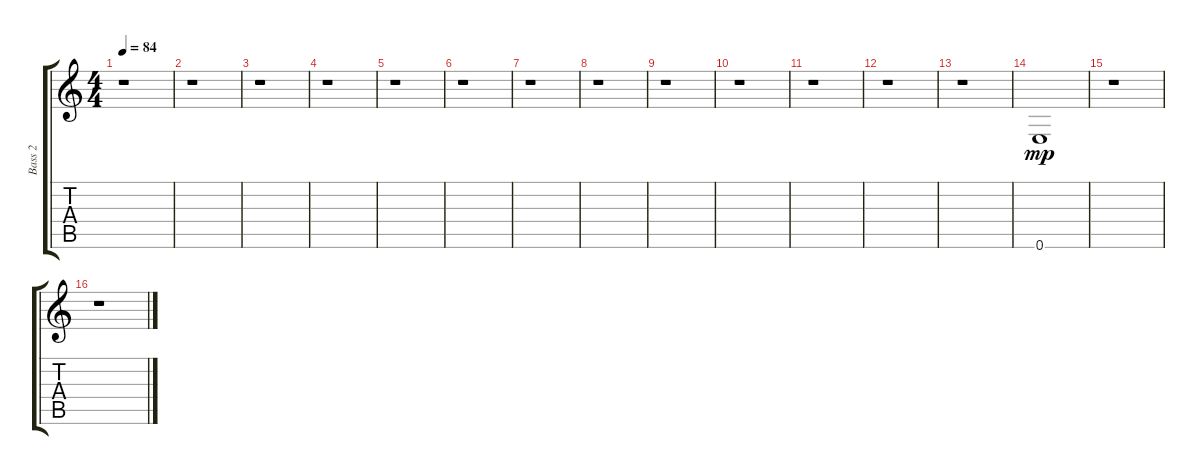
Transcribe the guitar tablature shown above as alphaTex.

\track ("Bass 2" "Bass 2") {instrument synthbass2}
\staff {score tabs}
\tuning (E4 B3 G3 D3 A2 E2) {hide}
\ts (4 4)
\tempo 84
\clef g2
\ks c
r.1{dy mp instrument synthbass2} |
r.1 |
r.1 |
r.1 |
r.1 |
r.1 |
r.1 |
r.1 |
r.1 |
r.1 |
r.1 |
r.1 |
r.1 |
0.6.1 |
r.1 |
r.1
